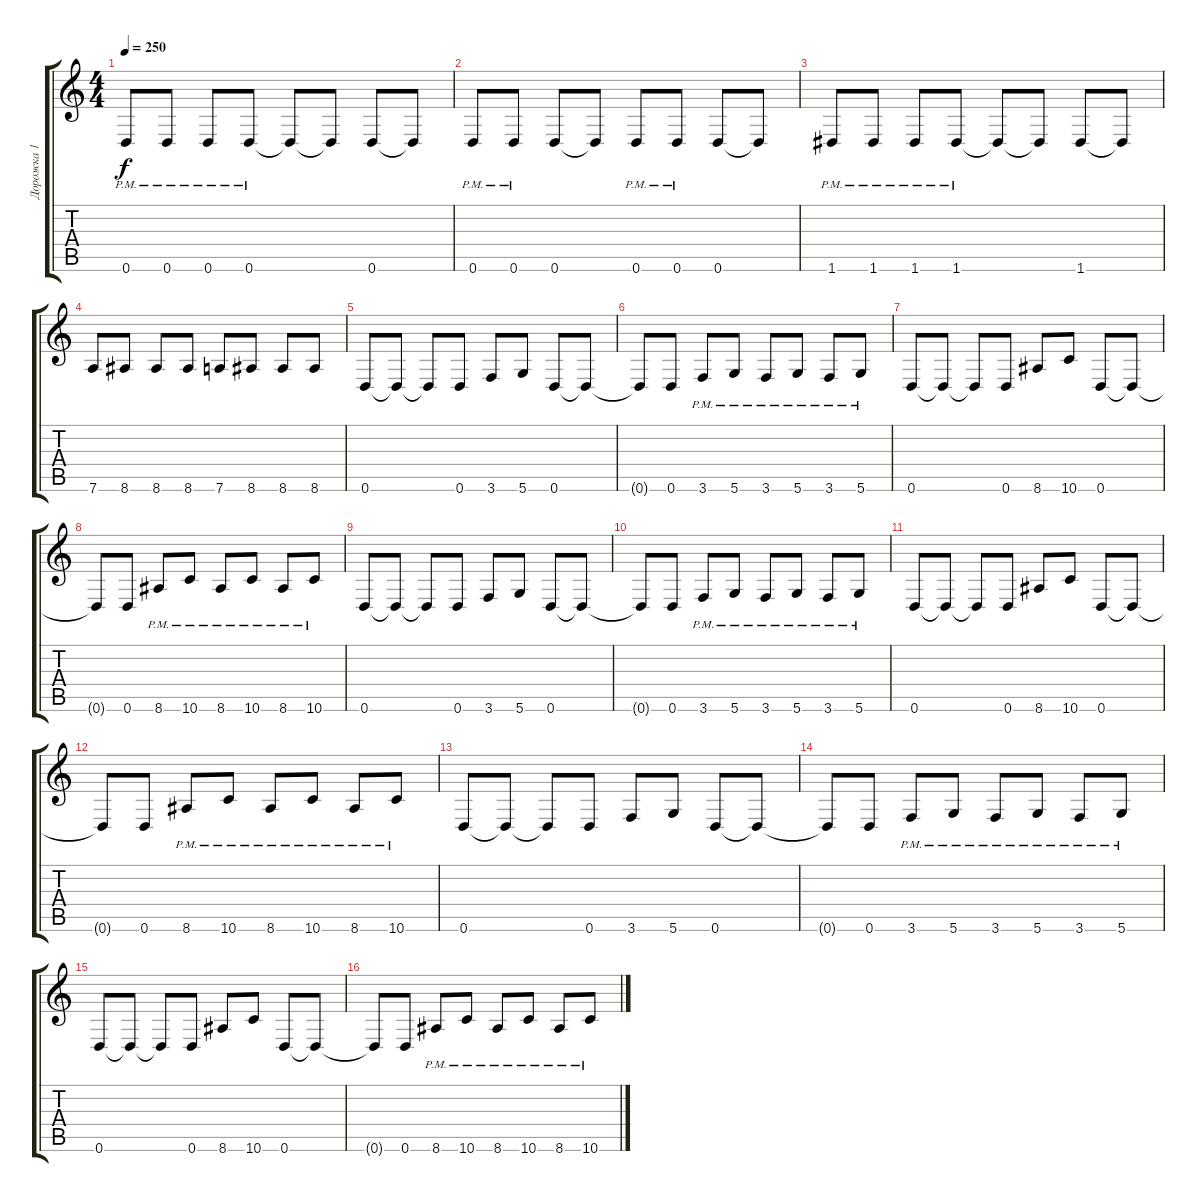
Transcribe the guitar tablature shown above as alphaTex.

\track ("Дорожка 1" "Дорожка 1") {instrument distortionguitar}
\staff {score tabs}
\tuning (E4 B3 G3 D3 A2 D2) {hide}
\ts (4 4)
\tempo 250
\clef g2
\ks c
0.6{pm}.8{dy f} 0.6{pm}.8 0.6{pm}.8 0.6{pm}.8 0.6{t}.8 0.6{t}.8 0.6.8 0.6{t}.8 |
0.6{pm}.8 0.6{pm}.8 0.6.8 0.6{t}.8 0.6{pm}.8 0.6{pm}.8 0.6.8 0.6{t}.8 |
1.6{pm}.8 1.6{pm}.8 1.6{pm}.8 1.6{pm}.8 1.6{t}.8 1.6{t}.8 1.6.8 1.6{t}.8 |
7.6.8 8.6.8 8.6.8 8.6.8 7.6.8 8.6.8 8.6.8 8.6.8 |
0.6.8 0.6{t}.8 0.6{t}.8 0.6.8 3.6.8 5.6.8 0.6.8 0.6{t}.8 |
0.6{t}.8 0.6.8 3.6{pm}.8 5.6{pm}.8 3.6{pm}.8 5.6{pm}.8 3.6{pm}.8 5.6{pm}.8 |
0.6.8 0.6{t}.8 0.6{t}.8 0.6.8 8.6.8 10.6.8 0.6.8 0.6{t}.8 |
0.6{t}.8 0.6.8 8.6{pm}.8 10.6{pm}.8 8.6{pm}.8 10.6{pm}.8 8.6{pm}.8 10.6{pm}.8 |
0.6.8 0.6{t}.8 0.6{t}.8 0.6.8 3.6.8 5.6.8 0.6.8 0.6{t}.8 |
0.6{t}.8 0.6.8 3.6{pm}.8 5.6{pm}.8 3.6{pm}.8 5.6{pm}.8 3.6{pm}.8 5.6{pm}.8 |
0.6.8 0.6{t}.8 0.6{t}.8 0.6.8 8.6.8 10.6.8 0.6.8 0.6{t}.8 |
0.6{t}.8 0.6.8 8.6{pm}.8 10.6{pm}.8 8.6{pm}.8 10.6{pm}.8 8.6{pm}.8 10.6{pm}.8 |
0.6.8 0.6{t}.8 0.6{t}.8 0.6.8 3.6.8 5.6.8 0.6.8 0.6{t}.8 |
0.6{t}.8 0.6.8 3.6{pm}.8 5.6{pm}.8 3.6{pm}.8 5.6{pm}.8 3.6{pm}.8 5.6{pm}.8 |
0.6.8 0.6{t}.8 0.6{t}.8 0.6.8 8.6.8 10.6.8 0.6.8 0.6{t}.8 |
0.6{t}.8 0.6.8 8.6{pm}.8 10.6{pm}.8 8.6{pm}.8 10.6{pm}.8 8.6{pm}.8 10.6{pm}.8
